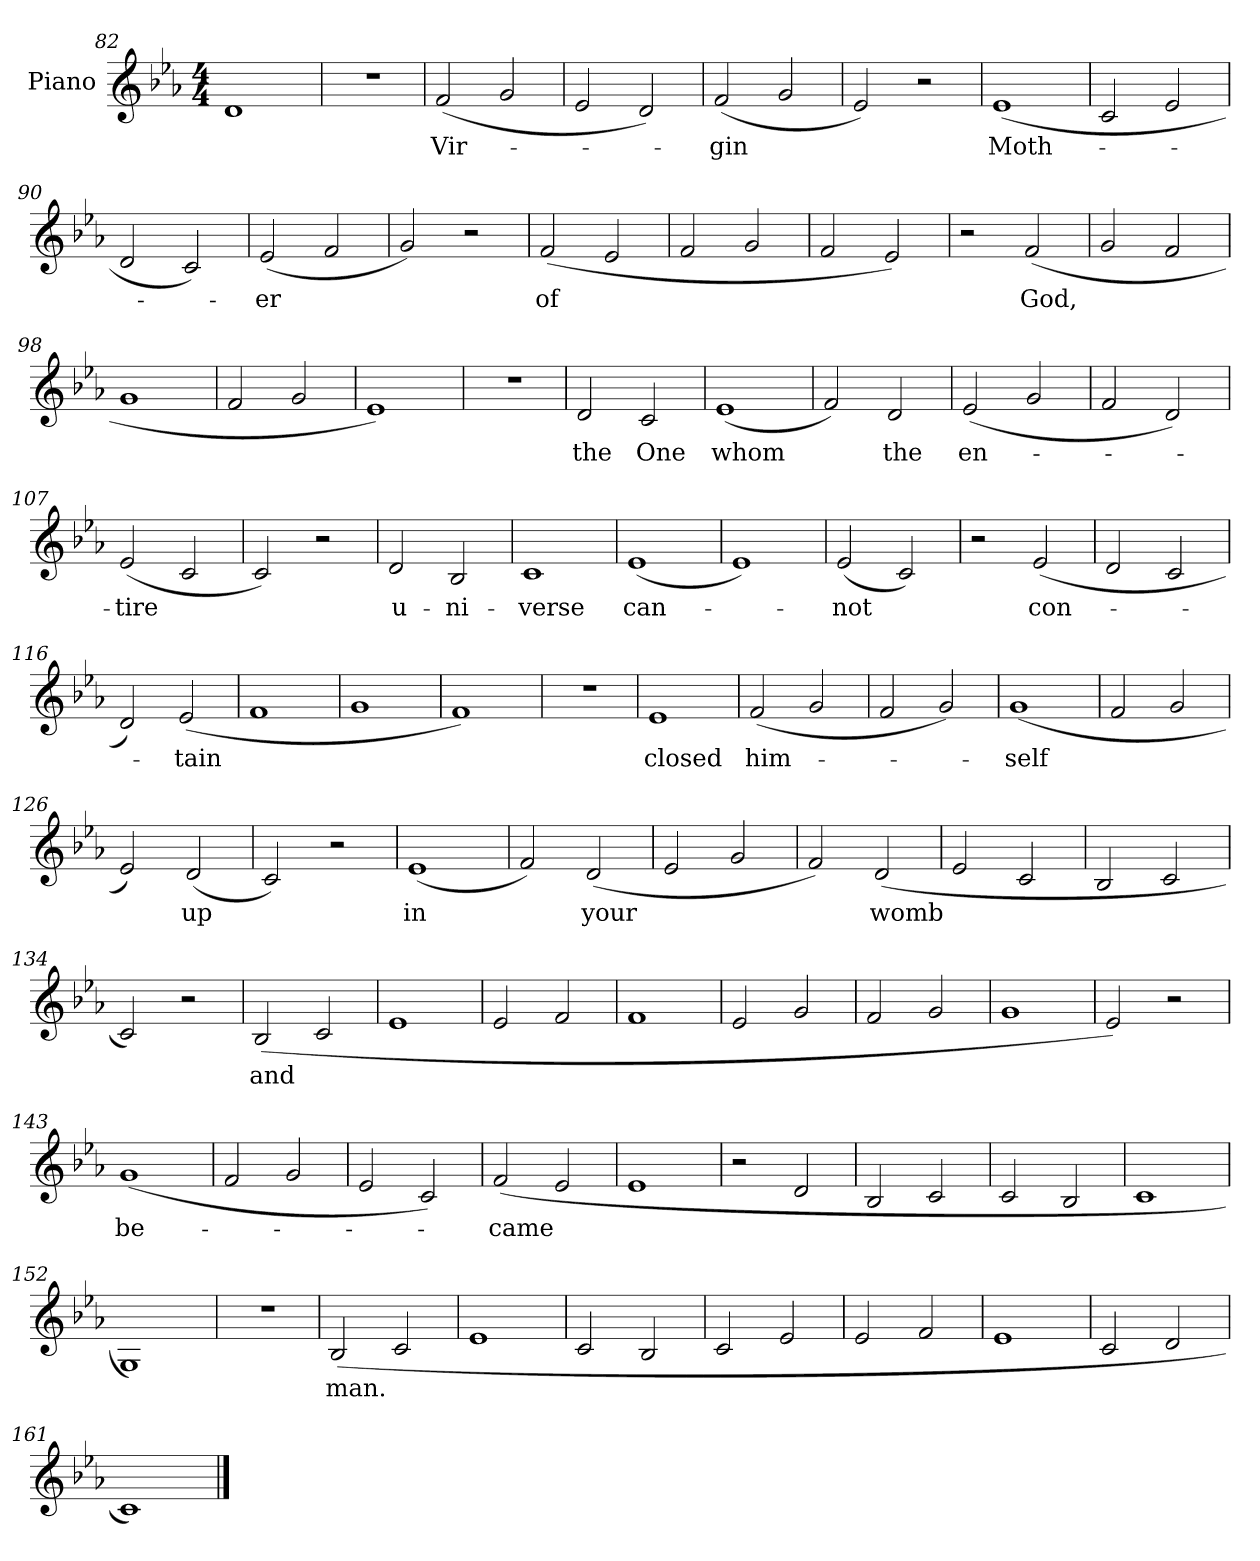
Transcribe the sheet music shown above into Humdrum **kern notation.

**kern	**text
*part1	*part1
*staff1	*staff1
*I"Piano	*
*I'Pno.	*
*clefG2	*
*k[b-e-a-]	*
*M4/4	*
=82	=82
1d	.
!!LO:LB:g=z
=83	=83
1r	.
=84	=84
(>2f/	Vir-
2g/	.
=85	=85
2e-/	.
2d/)	.
=86	=86
(>2f/	-gin
2g/	.
=87	=87
2e-/)	.
2r	.
=88	=88
(<1e-	Moth-
=89	=89
2c/	.
2e-/	.
=90	=90
2d/	.
2c/)	.
=91	=91
(>2e-/	-er
2f/	.
=92	=92
2g/)	.
2r	.
!!LO:LB:g=z
=93	=93
(<2f/	of
2e-/	.
=94	=94
2f/	.
2g/	.
=95	=95
2f/	.
2e-/)	.
=96	=96
2r	.
(>2f/	God,
=97	=97
2g/	.
2f/	.
=98	=98
1g	.
=99	=99
2f/	.
2g/	.
=100	=100
1e-)	.
=101	=101
1r	.
=102	=102
2d/	the
2c/	One
!!LO:PB:g=z
=103	=103
(>1e-	whom
=104	=104
2f/)	.
2d/	the
=105	=105
(>2e-/	en-
2g/	.
=106	=106
2f/	.
2d/)	.
=107	=107
(<2e-/	-tire
2c/	.
=108	=108
2c/)	.
2r	.
=109	=109
2d/	u-
2B-/	-ni-
=110	=110
1c	-verse
=111	=111
(<1e-	can-
=112	=112
1e-)	.
!!LO:LB:g=z
=113	=113
(<2e-/	-not
2c/)	.
=114	=114
2r	.
(<2e-/	con-
=115	=115
2d/	.
2c/	.
=116	=116
2d/)	.
(>2e-/	-tain
=117	=117
1f	.
=118	=118
1g	.
=119	=119
1f)	.
=120	=120
1r	.
=121	=121
1e-	closed
=122	=122
(>2f/	him-
2g/	.
=123	=123
2f/	.
2g/)	.
!!LO:LB:g=z
=124	=124
(<1g	-self
=125	=125
2f/	.
2g/	.
=126	=126
2e-/)	.
(<2d/	up
=127	=127
2c/)	.
2r	.
=128	=128
(>1e-	in
=129	=129
2f/)	.
(>2d/	your
=130	=130
2e-/	.
2g/	.
=131	=131
2f/)	.
(>2d/	womb
=132	=132
2e-/	.
2c/	.
=133	=133
2B-/	.
2c/	.
!!LO:LB:g=z
=134	=134
2c/)	.
2r	.
=135	=135
(>2B-/	and
2c/	.
=136	=136
1e-	.
=137	=137
2e-/	.
2f/	.
=138	=138
1f	.
=139	=139
2e-/	.
2g/	.
=140	=140
2f/	.
2g/	.
=141	=141
1g	.
=142	=142
2e-/)	.
2r	.
=143	=143
(>1g	be-
!!LO:LB:g=z
=144	=144
2f/	.
2g/	.
=145	=145
2e-/	.
2c/)	.
=146	=146
(<2f/	-came
2e-/	.
=147	=147
1e-	.
=148	=148
2r	.
2d/	.
=149	=149
2B-/	.
2c/	.
=150	=150
2c/	.
2B-/	.
=151	=151
1c	.
=152	=152
1G)	.
=153	=153
1r	.
!!LO:LB:g=z
=154	=154
(>2B-/	man.
2c/	.
=155	=155
1e-	.
=156	=156
2c/	.
2B-/	.
=157	=157
2c/	.
2e-/	.
=158	=158
2e-/	.
2f/	.
=159	=159
1e-	.
=160	=160
2c/	.
2d/	.
=161	=161
1c)	.
==	==
*-	*-
